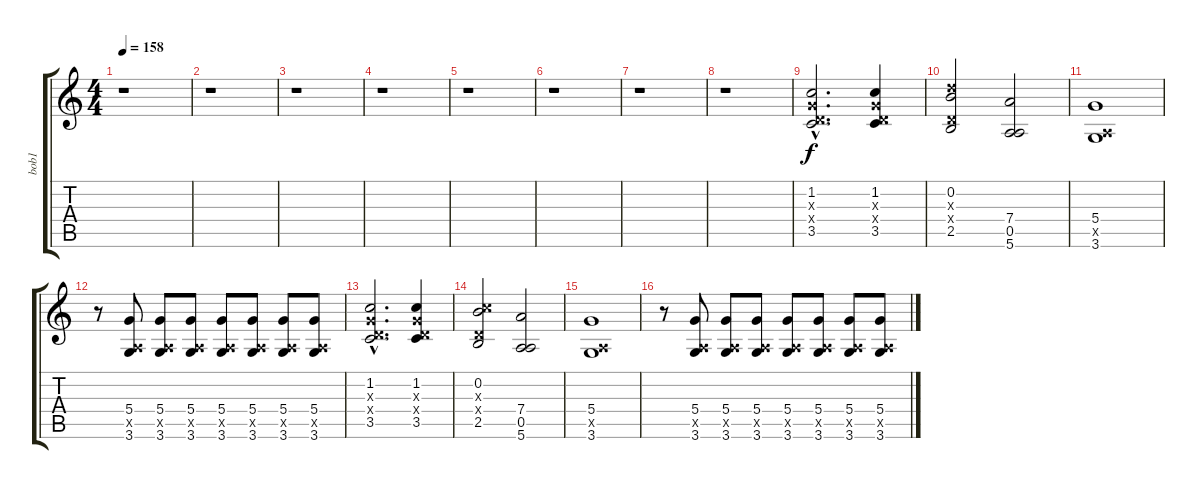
\track ("bob1" "bob1") {instrument overdrivenguitar}
\staff {score tabs}
\tuning (E4 B3 G3 D3 A2 E2) {hide}
\ts (4 4)
\tempo 158
\clef g2
\ks c
r.1{dy f instrument overdrivenguitar} |
r.1 |
r.1 |
r.1 |
r.1 |
r.1 |
r.1 |
r.1 |
(1.2{hac} 0.3{hac x} 0.4{hac x} 3.5{hac}).2{d} (1.2 0.3{x} 0.4{x} 3.5).4 |
(0.2 7.3{x} 0.4{x} 2.5).2 (7.4 0.5 5.6).2 |
(5.4 0.5{x} 3.6).1 |
r.8 (5.4 0.5{x} 3.6).8 (5.4 0.5{x} 3.6).8 (5.4 0.5{x} 3.6).8 (5.4 0.5{x} 3.6).8 (5.4 0.5{x} 3.6).8 (5.4 0.5{x} 3.6).8 (5.4 0.5{x} 3.6).8 |
(1.2{hac} 0.3{hac x} 0.4{hac x} 3.5{hac}).2{d} (1.2 0.3{x} 0.4{x} 3.5).4 |
(0.2 5.3{x} 0.4{x} 2.5).2 (7.4 0.5 5.6).2 |
(5.4 0.5{x} 3.6).1 |
r.8 (5.4 0.5{x} 3.6).8 (5.4 0.5{x} 3.6).8 (5.4 0.5{x} 3.6).8 (5.4 0.5{x} 3.6).8 (5.4 0.5{x} 3.6).8 (5.4 0.5{x} 3.6).8 (5.4 0.5{x} 3.6).8
